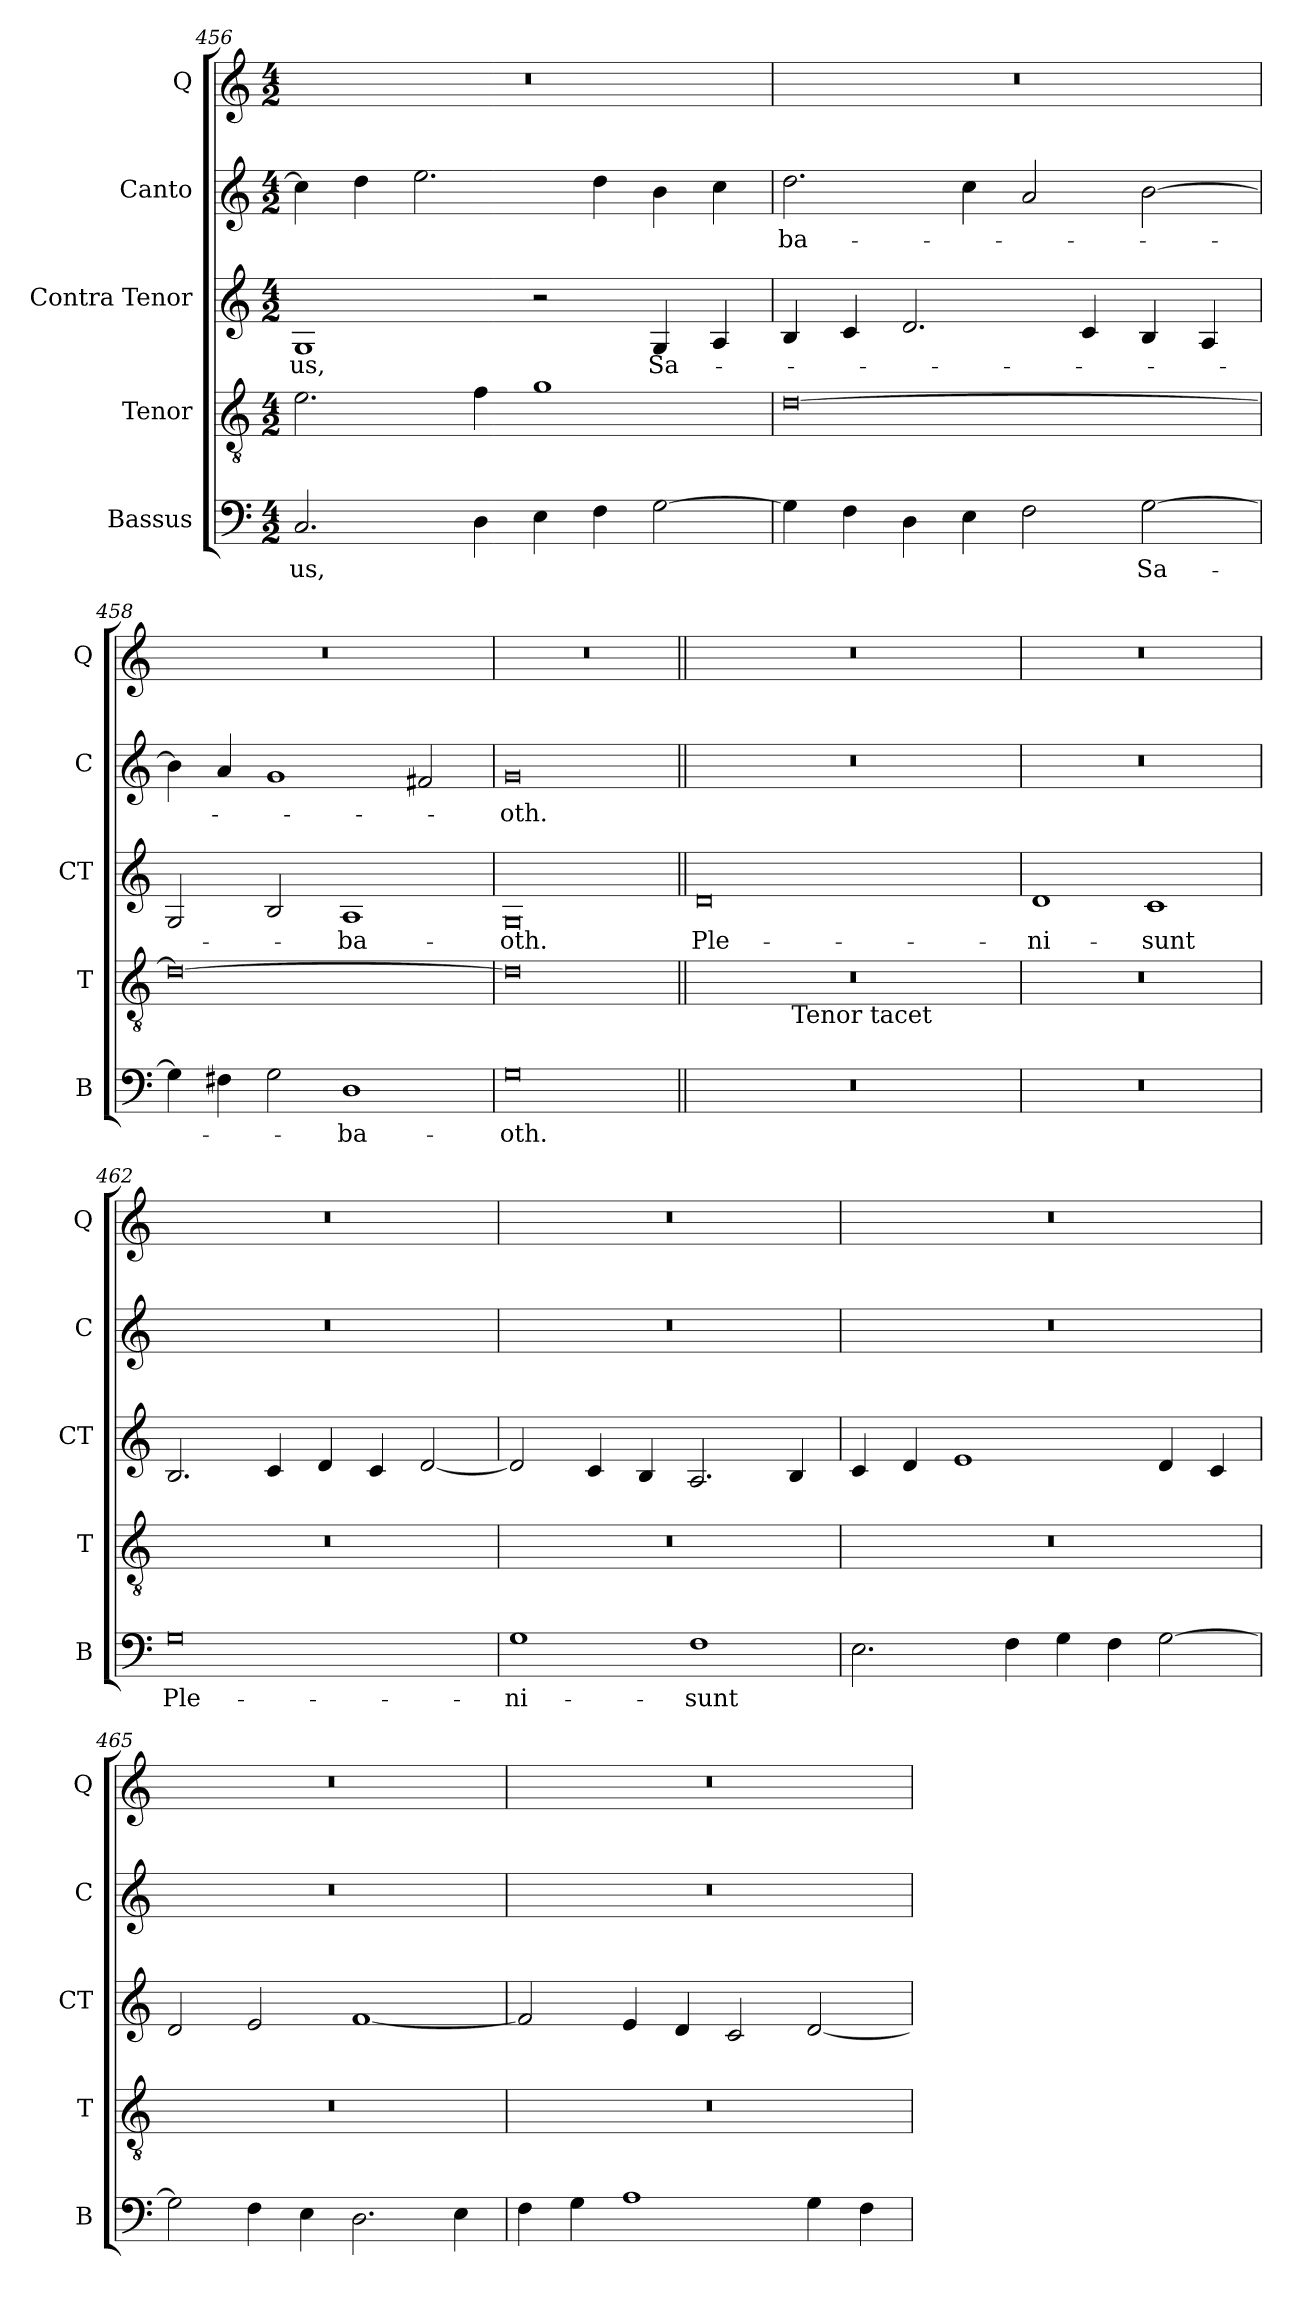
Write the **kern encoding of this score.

**kern	**text	**kern	**kern	**text	**kern	**text	**kern
*part5	*part5	*part4	*part3	*part3	*part2	*part2	*part1
*staff5	*staff5	*staff4	*staff3	*staff3	*staff2	*staff2	*staff1
*I"Bassus	*	*I"Tenor	*I"Contra Tenor	*	*I"Canto	*	*I"Q
*I'B	*	*I'T	*I'CT	*	*I'C	*	*I'Q
*clefF4	*	*clefGv2	*clefG2	*	*clefG2	*	*clefG2
*k[]	*	*k[]	*k[]	*	*k[]	*	*k[]
*C:	*	*C:	*C:	*	*C:	*	*C:
*M4/2	*	*M4/2	*M4/2	*	*M4/2	*	*M4/2
=456	=456	=456	=456	=456	=456	=456	=456
!	!LO:LY:b	!	!	!	!	!	!
!	!	!	!	!LO:LY:b	!	!	!
2.C/	-us,	2.e\	1G	-us,	4cc\]	.	0r
.	.	.	.	.	4dd\	.	.
.	.	.	.	.	2.ee\	.	.
4D\	.	4f\	.	.	.	.	.
4E\	.	1g	2r	.	.	.	.
4F\	.	.	.	.	4dd\	.	.
!	!	!	!	!LO:LY:b	!	!	!
[2G\	.	.	4G/	Sa-	4b\	.	.
.	.	.	4A/	.	4cc\	.	.
=457	=457	=457	=457	=457	=457	=457	=457
!	!	!	!	!	!	!LO:LY:b	!
4G\]	.	[0d	4B/	.	2.dd\	-ba-	0r
4F\	.	.	4c/	.	.	.	.
4D\	.	.	2.d/	.	.	.	.
4E\	.	.	.	.	4cc\	.	.
2F\	.	.	.	.	2a/	.	.
.	.	.	4c/	.	.	.	.
!	!LO:LY:b	!	!	!	!	!	!
[2G\	Sa-	.	4B/	.	[2b\	.	.
.	.	.	4A/	.	.	.	.
=458	=458	=458	=458	=458	=458	=458	=458
4G\]	.	0d_	2G/	.	4b\]	.	0r
4F#X\	.	.	.	.	4a/	.	.
2G\	.	.	2B/	.	1g	.	.
!	!LO:LY:b	!	!	!	!	!	!
!	!	!	!	!LO:LY:b	!	!	!
1D	-ba-	.	1A	-ba-	.	.	.
.	.	.	.	.	2f#X/	.	.
=459	=459	=459	=459	=459	=459	=459	=459
!	!LO:LY:b	!	!	!	!	!	!
!	!	!	!	!LO:LY:b	!	!	!
!	!	!	!	!	!	!LO:LY:b	!
0G	-oth.	0d]	0G	-oth.	0g	-oth.	0r
!!LO:PB:g=z
=460||	=460||	=460||	=460||	=460||	=460||	=460||	=460||
!	!	!	!	!LO:LY:b	!	!	!
*	*	*^	*	*	*	*	*
0r	.	0r	3ryy	0d	Ple-	0r	.	0r
.	.	.	12..ryy	.	.	.	.	.
!	!	!	!LO:TX:b:t=Tenor tacet	!	!	!	!	!
.	.	.	3%2ryy	.	.	.	.	.
.	.	.	3%2ryy	.	.	.	.	.
.	.	.	6ryy	.	.	.	.	.
.	.	.	48ryy	.	.	.	.	.
*	*	*v	*v	*	*	*	*	*
=461	=461	=461	=461	=461	=461	=461	=461
*	*	*^	*	*	*	*	*
!	!	!	!	!	!LO:LY:b	!	!	!
*	*	*v	*v	*	*	*	*	*
0r	.	0r	1d	-ni-	0r	.	0r
!	!	!	!	!LO:LY:b	!	!	!
.	.	.	1c	-sunt	.	.	.
=462	=462	=462	=462	=462	=462	=462	=462
!	!LO:LY:b	!	!	!	!	!	!
0G	Ple-	0r	2.B/	.	0r	.	0r
.	.	.	4c/	.	.	.	.
.	.	.	4d/	.	.	.	.
.	.	.	4c/	.	.	.	.
.	.	.	[2d/	.	.	.	.
=463	=463	=463	=463	=463	=463	=463	=463
!	!LO:LY:b	!	!	!	!	!	!
1G	-ni-	0r	2d/]	.	0r	.	0r
.	.	.	4c/	.	.	.	.
.	.	.	4B/	.	.	.	.
!	!LO:LY:b	!	!	!	!	!	!
1F	-sunt	.	2.A/	.	.	.	.
.	.	.	4B/	.	.	.	.
=464	=464	=464	=464	=464	=464	=464	=464
2.E\	.	0r	4c/	.	0r	.	0r
.	.	.	4d/	.	.	.	.
.	.	.	1e	.	.	.	.
4F\	.	.	.	.	.	.	.
4G\	.	.	.	.	.	.	.
4F\	.	.	.	.	.	.	.
[2G\	.	.	4d/	.	.	.	.
.	.	.	4c/	.	.	.	.
!!LO:LB:g=z
=465	=465	=465	=465	=465	=465	=465	=465
2G\]	.	0r	2d/	.	0r	.	0r
4F\	.	.	2e/	.	.	.	.
4E\	.	.	.	.	.	.	.
2.D\	.	.	[1f	.	.	.	.
4E\	.	.	.	.	.	.	.
=466	=466	=466	=466	=466	=466	=466	=466
4F\	.	0r	2f/]	.	0r	.	0r
4G\	.	.	.	.	.	.	.
1A	.	.	4e/	.	.	.	.
.	.	.	4d/	.	.	.	.
.	.	.	2c/	.	.	.	.
4G\	.	.	[2d/	.	.	.	.
4F\	.	.	.	.	.	.	.
=	=	=	=	=	=	=	=
*-	*-	*-	*-	*-	*-	*-	*-
